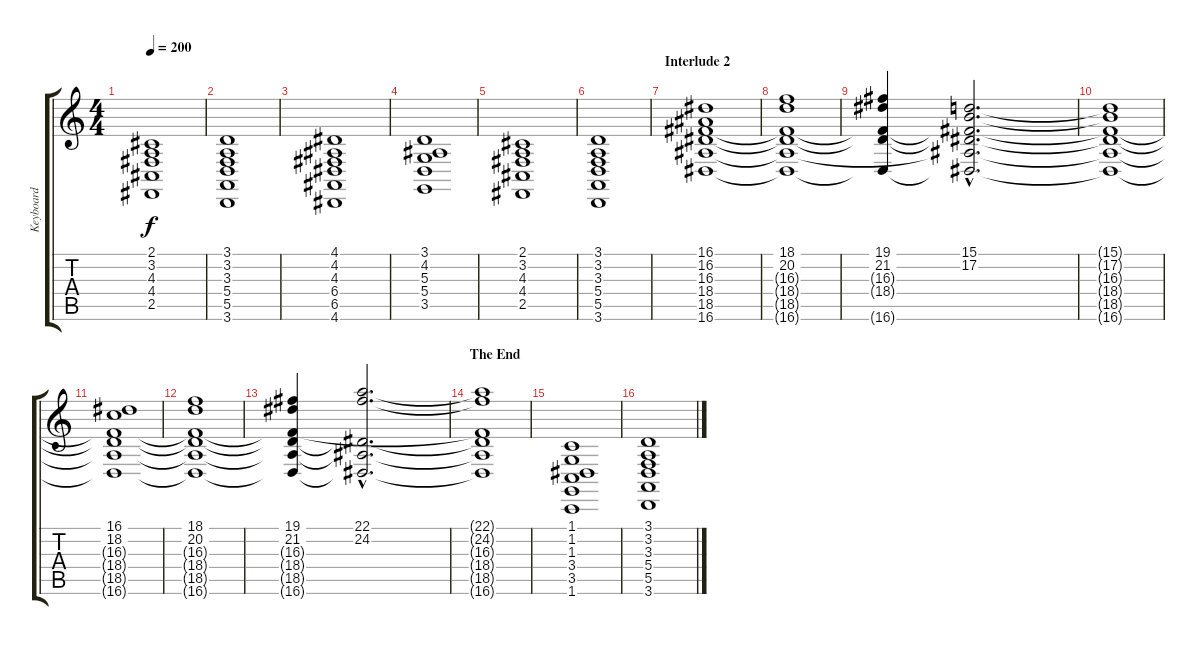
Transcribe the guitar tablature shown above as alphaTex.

\track ("Keyboard" "Keyboard") {instrument pad4choir}
\staff {score tabs}
\tuning (B3 Gb3 D3 A2 E2 B1) {hide}
\ts (4 4)
\tempo 200
\clef g2
\ks c
(2.1 3.2 4.3 4.4 2.5).1{dy f} |
(3.1 3.2 3.3 5.4 5.5 3.6).1 |
(4.1 4.2 4.3 6.4 6.5 4.6).1 |
(3.1 4.2 5.3 5.4 3.5).1 |
(2.1 3.2 4.3 4.4 2.5).1 |
(3.1 3.2 3.3 5.4 5.5 3.6).1 |
\section ("" "Interlude 2")
(16.1 16.2 16.3 18.4 18.5 16.6).1 |
(18.1 20.2 16.3{t} 18.4{t} 18.5{t} 16.6{t}).1 |
(19.1 21.2 16.3{t} 18.4{t} 16.6{t}).4 (15.1{hac} 17.2{hac} 16.3{hac t} 18.4{hac t} 18.5{hac t} 16.6{hac t}).2{d} |
(15.1{t} 17.2{t} 16.3{t} 18.4{t} 18.5{t} 16.6{t}).1 |
(16.1 18.2 16.3{t} 18.4{t} 18.5{t} 16.6{t}).1 |
(18.1 20.2 16.3{t} 18.4{t} 18.5{t} 16.6{t}).1 |
(19.1 21.2 16.3{t} 18.4{t} 18.5{t} 16.6{t}).4 (22.1{hac} 24.2{hac} 18.4{hac t} 18.5{hac t} 16.6{hac t}).2{d} |
\section ("" "The End")
(22.1{t} 24.2{t} 16.3{t} 18.4{t} 18.5{t} 16.6{t}).1 |
(1.1 1.2 1.3 3.4 3.5 1.6).1 |
(3.1 3.2 3.3 5.4 5.5 3.6).1
